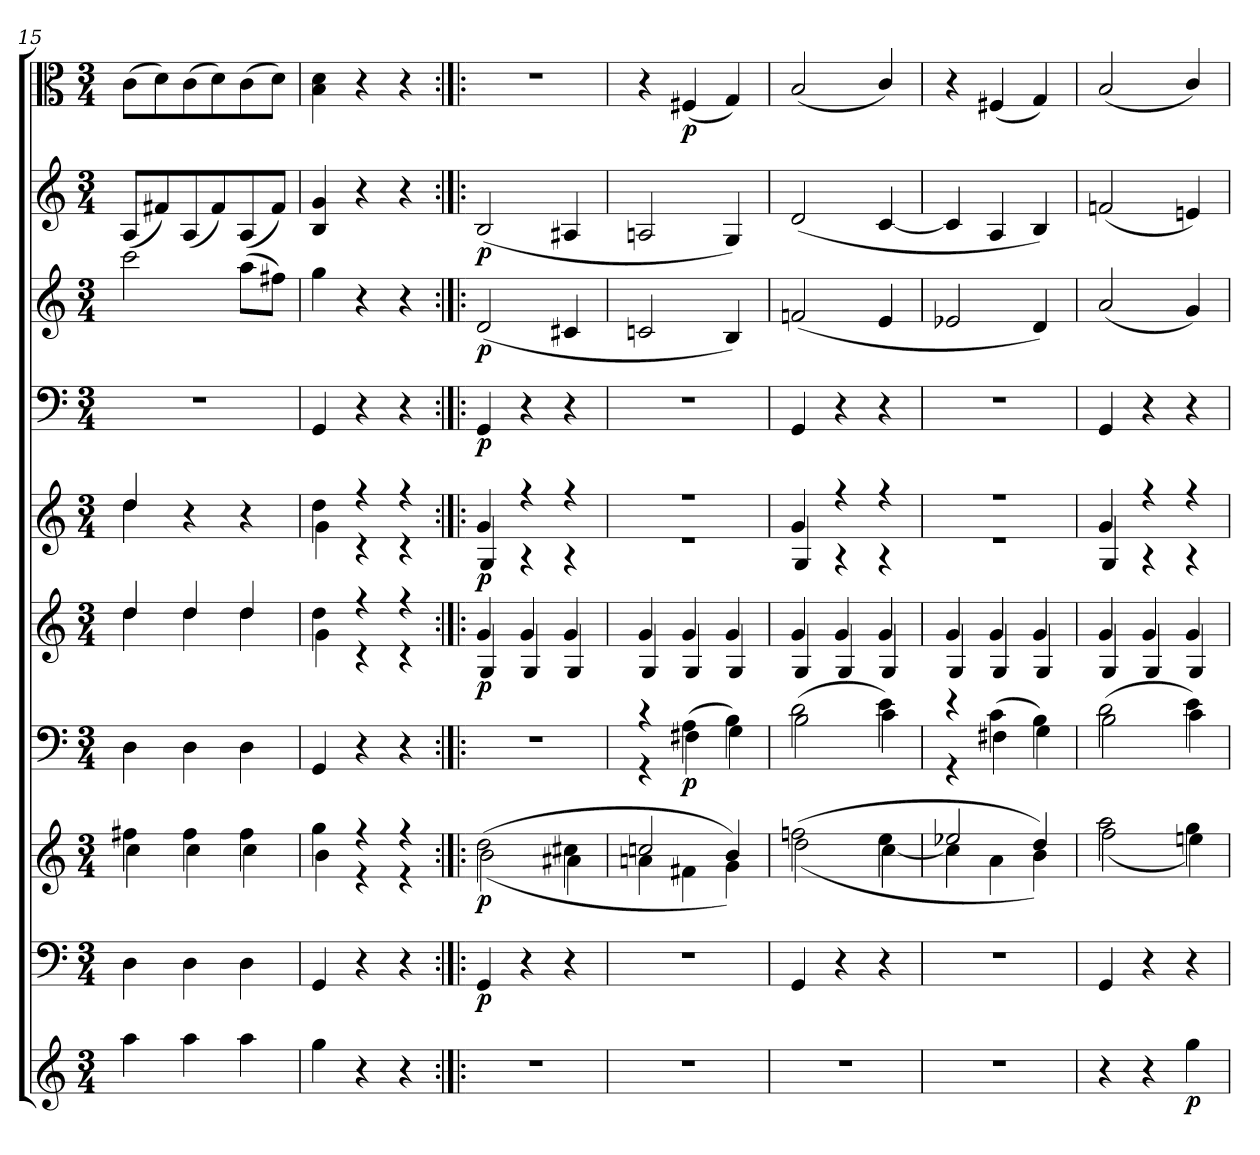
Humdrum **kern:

**kern	**dynam	**kern	**dynam	**kern	**dynam	**kern	**dynam	**kern	**dynam	**kern	**dynam	**kern	**dynam	**kern	**dynam	**kern	**dynam	**kern	**dynam
*part10	*part10	*part9	*part9	*part8	*part8	*part7	*part7	*part6	*part6	*part5	*part5	*part4	*part4	*part3	*part3	*part2	*part2	*part1	*part1
*staff10	*staff10	*staff9	*staff9	*staff8	*staff8	*staff7	*staff7	*staff6	*staff6	*staff5	*staff5	*staff4	*staff4	*staff3	*staff3	*staff2	*staff2	*staff1	*staff1
*clefG2	*	*clefF4	*	*clefG2	*	*clefF4	*	*clefG2	*	*clefG2	*	*clefF4	*	*clefG2	*	*clefG2	*	*clefC3	*
*k[]	*	*k[]	*	*k[]	*	*k[]	*	*k[]	*	*k[]	*	*k[]	*	*k[]	*	*k[]	*	*k[]	*
*C:	*	*C:	*	*C:	*	*C:	*	*C:	*	*C:	*	*C:	*	*C:	*	*C:	*	*C:	*
*M3/4	*	*M3/4	*	*M3/4	*	*M3/4	*	*M3/4	*	*M3/4	*	*M3/4	*	*M3/4	*	*M3/4	*	*M3/4	*
=15	=15	=15	=15	=15	=15	=15	=15	=15	=15	=15	=15	=15	=15	=15	=15	=15	=15	=15	=15
*	*	*	*	*^	*	*	*	*^	*	*^	*	*	*	*	*	*	*	*	*
4aa\	.	4D\	.	4ff#X\	4cc\	.	4D\	.	4dd/	4dd\	.	4dd/	4dd\	.	2.r	.	2ccc\	.	(8A/L	.	(8c\L	.
.	.	.	.	.	.	.	.	.	.	.	.	.	.	.	.	.	.	.	8f#X/)	.	8d\)	.
4aa\	.	4D\	.	4ff#\	4cc\	.	4D\	.	4dd/	4dd\	.	4r	4ryy	.	.	.	.	.	(8A/	.	(8c\	.
.	.	.	.	.	.	.	.	.	.	.	.	.	.	.	.	.	.	.	8f#/)	.	8d\)	.
4aa\	.	4D\	.	4ff#\	4cc\	.	4D\	.	4dd/	4dd\	.	4r	4ryy	.	.	.	(8aa\L	.	(8A/	.	(8c\	.
.	.	.	.	.	.	.	.	.	.	.	.	.	.	.	.	.	8ff#X\J)	.	8f#/J)	.	8d\J)	.
=16	=16	=16	=16	=16	=16	=16	=16	=16	=16	=16	=16	=16	=16	=16	=16	=16	=16	=16	=16	=16	=16	=16
4gg\	.	4GG/	.	4gg\	4b\	.	4GG/	.	4dd\	4g\	.	4dd\	4g\	.	4GG/	.	4gg\	.	4B/ 4g/	.	4B\ 4d\	.
4r	.	4r	.	4r	4r	.	4r	.	4r	4r	.	4r	4r	.	4r	.	4r	.	4r	.	4r	.
4r	.	4r	.	4r	4r	.	4r	.	4r	4r	.	4r	4r	.	4r	.	4r	.	4r	.	4r	.
=17:|!|:	=17:|!|:	=17:|!|:	=17:|!|:	=17:|!|:	=17:|!|:	=17:|!|:	=17:|!|:	=17:|!|:	=17:|!|:	=17:|!|:	=17:|!|:	=17:|!|:	=17:|!|:	=17:|!|:	=17:|!|:	=17:|!|:	=17:|!|:	=17:|!|:	=17:|!|:	=17:|!|:	=17:|!|:	=17:|!|:
2.r	.	4GG/	p	(2dd\	(2b\	p	2.r	.	4g/	4G/	p	4g/	4G/	p	4GG/	p	(2d/	p	(2B/	p	2.r	.
.	.	4r	.	.	.	.	.	.	4g/	4G/	.	4r	4r	.	4r	.	.	.	.	.	.	.
.	.	4r	.	4cc#X\	4a#X\	.	.	.	4g/	4G/	.	4r	4r	.	4r	.	4c#X/	.	4A#X/	.	.	.
=18	=18	=18	=18	=18	=18	=18	=18	=18	=18	=18	=18	=18	=18	=18	=18	=18	=18	=18	=18	=18	=18	=18
*	*	*	*	*	*	*	*^	*	*	*	*	*	*	*	*	*	*	*	*	*	*	*
2.r	.	2.r	.	2ccn/	4an\	.	4r	4r	.	4g/	4G/	.	2.r	2.r	.	2.r	.	2cn/	.	2An/	.	4r	.
.	.	.	.	.	4f#X\	.	(4A\	4F#X\	p	4g/	4G/	.	.	.	.	.	.	.	.	.	.	(4F#X/	p
.	.	.	.	4b/)	4g\)	.	4B\)	4G\	.	4g/	4G/	.	.	.	.	.	.	4B/)	.	4G/)	.	4G/)	.
=19	=19	=19	=19	=19	=19	=19	=19	=19	=19	=19	=19	=19	=19	=19	=19	=19	=19	=19	=19	=19	=19	=19	=19
2.r	.	4GG/	.	(2ffn\	(2dd\	.	(2d\	2B\	.	4g/	4G/	.	4g/	4G/	.	4GG/	.	(2fn/	.	(2d/	.	(2B/	.
.	.	4r	.	.	.	.	.	.	.	4g/	4G/	.	4r	4r	.	4r	.	.	.	.	.	.	.
.	.	4r	.	4ee\	[4cc\	.	4e\)	4c\	.	4g/	4G/	.	4r	4r	.	4r	.	4e/	.	[4c/	.	4c/)	.
=20	=20	=20	=20	=20	=20	=20	=20	=20	=20	=20	=20	=20	=20	=20	=20	=20	=20	=20	=20	=20	=20	=20	=20
2.r	.	2.r	.	2ee-X/	4cc\]	.	4r	4r	.	4g/	4G/	.	2.r	2.r	.	2.r	.	2e-X/	.	4c/]	.	4r	.
.	.	.	.	.	4a\	.	(4c\	4F#X\	.	4g/	4G/	.	.	.	.	.	.	.	.	4A/	.	(4F#X/	.
.	.	.	.	4dd/)	4b\)	.	4B\)	4G\	.	4g/	4G/	.	.	.	.	.	.	4d/)	.	4B/)	.	4G/)	.
=21	=21	=21	=21	=21	=21	=21	=21	=21	=21	=21	=21	=21	=21	=21	=21	=21	=21	=21	=21	=21	=21	=21	=21
4r	.	4GG/	.	2aa\	(2ff\	.	(2d\	2B\	.	4g/	4G/	.	4g/	4G/	.	4GG/	.	(2a/	.	(2fn/	.	(2B/	.
4r	.	4r	.	.	.	.	.	.	.	4g/	4G/	.	4r	4r	.	4r	.	.	.	.	.	.	.
4gg\	p	4r	.	4gg\	4een\)	.	4e\)	4c\	.	4g/	4G/	.	4r	4r	.	4r	.	4g/)	.	4en/)	.	4c/)	.
*	*	*	*	*v	*v	*	*	*	*	*v	*v	*	*v	*v	*	*	*	*	*	*	*	*	*
*	*	*	*	*	*	*v	*v	*	*	*	*	*	*	*	*	*	*	*	*	*
=	=	=	=	=	=	=	=	=	=	=	=	=	=	=	=	=	=	=	=
*-	*-	*-	*-	*-	*-	*-	*-	*-	*-	*-	*-	*-	*-	*-	*-	*-	*-	*-	*-
